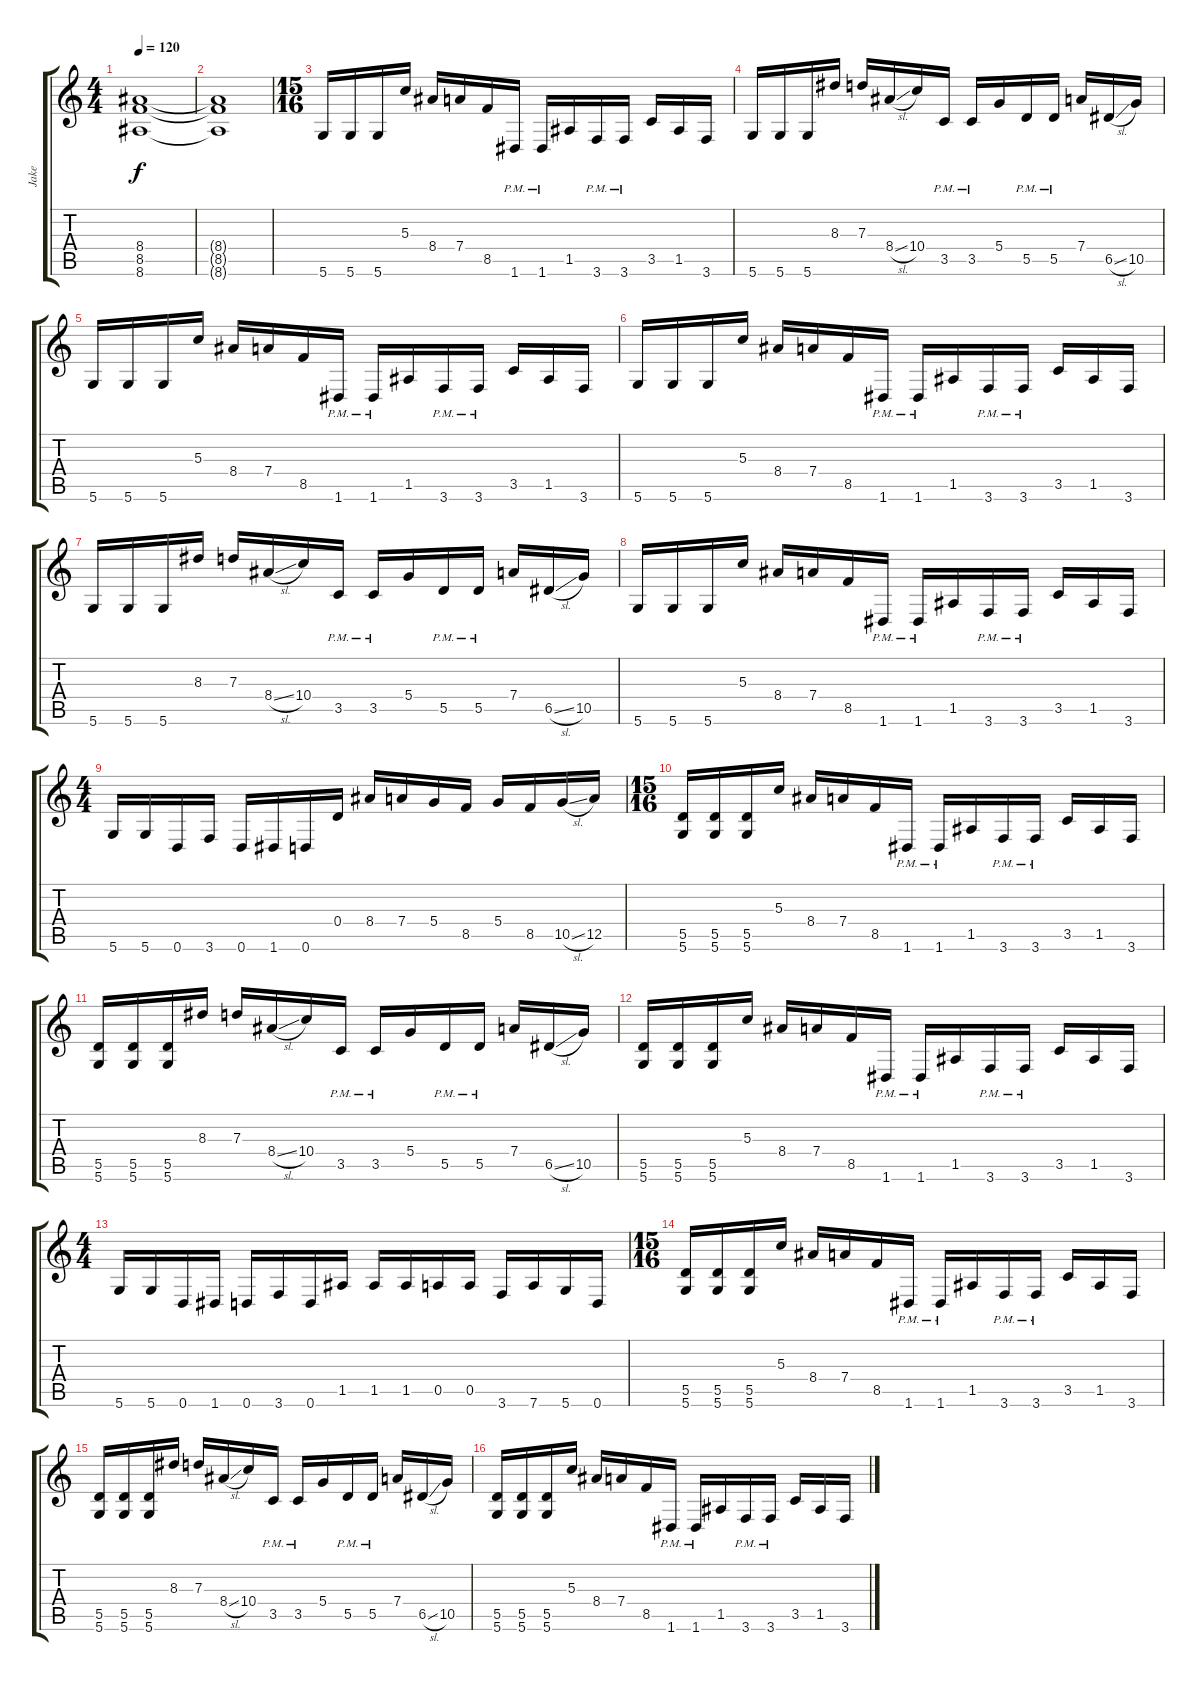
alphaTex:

\track ("Jake" "Jake") {instrument overdrivenguitar}
\staff {score tabs}
\tuning (E4 B3 G3 D3 A2 D2) {hide}
\ts (4 4)
\tempo 120
\clef g2
\ks c
(8.4 8.5 8.6).1{dy f} |
(8.4{t} 8.5{t} 8.6{t}).1 |
\ts (15 16)
5.6.16 5.6.16 5.6.16 5.3.16 8.4.16 7.4.16 8.5.16 1.6{pm}.16 1.6{pm}.16 1.5.16 3.6{pm}.16 3.6{pm}.16 3.5.16 1.5.16 3.6.16 |
5.6.16 5.6.16 5.6.16 8.3.16 7.3.16 8.4{sl}.16 10.4.16 3.5{pm}.16 3.5{pm}.16 5.4.16 5.5{pm}.16 5.5{pm}.16 7.4.16 6.5{sl}.16 10.5.16 |
5.6.16 5.6.16 5.6.16 5.3.16 8.4.16 7.4.16 8.5.16 1.6{pm}.16 1.6{pm}.16 1.5.16 3.6{pm}.16 3.6{pm}.16 3.5.16 1.5.16 3.6.16 |
5.6.16 5.6.16 5.6.16 5.3.16 8.4.16 7.4.16 8.5.16 1.6{pm}.16 1.6{pm}.16 1.5.16 3.6{pm}.16 3.6{pm}.16 3.5.16 1.5.16 3.6.16 |
5.6.16 5.6.16 5.6.16 8.3.16 7.3.16 8.4{sl}.16 10.4.16 3.5{pm}.16 3.5{pm}.16 5.4.16 5.5{pm}.16 5.5{pm}.16 7.4.16 6.5{sl}.16 10.5.16 |
5.6.16 5.6.16 5.6.16 5.3.16 8.4.16 7.4.16 8.5.16 1.6{pm}.16 1.6{pm}.16 1.5.16 3.6{pm}.16 3.6{pm}.16 3.5.16 1.5.16 3.6.16 |
\ts (4 4)
5.6.16 5.6.16 0.6.16 3.6.16 0.6.16 1.6.16 0.6.16 0.4.16 8.4.16 7.4.16 5.4.16 8.5.16 5.4.16 8.5.16 10.5{sl}.16 12.5.16 |
\ts (15 16)
(5.5 5.6).16 (5.5 5.6).16 (5.5 5.6).16 5.3.16 8.4.16 7.4.16 8.5.16 1.6{pm}.16 1.6{pm}.16 1.5.16 3.6{pm}.16 3.6{pm}.16 3.5.16 1.5.16 3.6.16 |
(5.5 5.6).16 (5.5 5.6).16 (5.5 5.6).16 8.3.16 7.3.16 8.4{sl}.16 10.4.16 3.5{pm}.16 3.5{pm}.16 5.4.16 5.5{pm}.16 5.5{pm}.16 7.4.16 6.5{sl}.16 10.5.16 |
(5.5 5.6).16 (5.5 5.6).16 (5.5 5.6).16 5.3.16 8.4.16 7.4.16 8.5.16 1.6{pm}.16 1.6{pm}.16 1.5.16 3.6{pm}.16 3.6{pm}.16 3.5.16 1.5.16 3.6.16 |
\ts (4 4)
5.6.16 5.6.16 0.6.16 1.6.16 0.6.16 3.6.16 0.6.16 1.5.16 1.5.16 1.5.16 0.5.16 0.5.16 3.6.16 7.6.16 5.6.16 0.6.16 |
\ts (15 16)
(5.5 5.6).16 (5.5 5.6).16 (5.5 5.6).16 5.3.16 8.4.16 7.4.16 8.5.16 1.6{pm}.16 1.6{pm}.16 1.5.16 3.6{pm}.16 3.6{pm}.16 3.5.16 1.5.16 3.6.16 |
(5.5 5.6).16 (5.5 5.6).16 (5.5 5.6).16 8.3.16 7.3.16 8.4{sl}.16 10.4.16 3.5{pm}.16 3.5{pm}.16 5.4.16 5.5{pm}.16 5.5{pm}.16 7.4.16 6.5{sl}.16 10.5.16 |
(5.5 5.6).16 (5.5 5.6).16 (5.5 5.6).16 5.3.16 8.4.16 7.4.16 8.5.16 1.6{pm}.16 1.6{pm}.16 1.5.16 3.6{pm}.16 3.6{pm}.16 3.5.16 1.5.16 3.6.16
